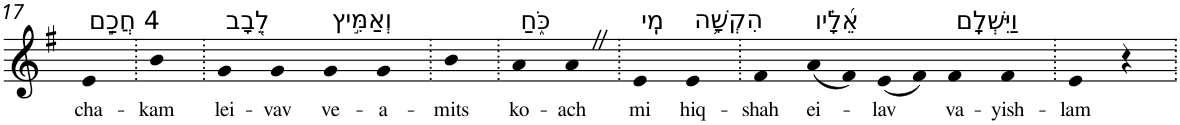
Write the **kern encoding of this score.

**kern	**text
*part1	*part1
*staff1	*staff1
*I"Piano	*
*I'Pno	*
!!LO:PB:g=z
*clefG2	*
*k[f#]	*
*G:	*
=17	=17
!LO:TX:a:t=4 חֲכַ֣ם	!
!	!LO:LY:b
4e	cha-
=18.	=18.
!	!LO:LY:b
4b	-kam
=19.	=19.
!LO:TX:a:t=לֵ֭בָב	!
!	!LO:LY:b
4g	lei-
!	!LO:LY:b
4g	-vav
!LO:TX:a:t=וְאַמִּ֣יץ	!
!	!LO:LY:b
4g	ve-
!	!LO:LY:b
4g	-a-
=20.	=20.
!	!LO:LY:b
4b	-mits
=21.	=21.
!LO:TX:a:t=כֹּ֑חַ	!
!	!LO:LY:b
4a	ko-
!	!LO:LY:b
4aZ	-ach
=22.	=22.
!LO:TX:a:t=מִֽי	!
!	!LO:LY:b
4e	mi
!LO:TX:a:t=הִקְשָׁ֥ה	!
!	!LO:LY:b
4e	hiq-
=23.	=23.
!	!LO:LY:b
4f#	-shah
!LO:TX:a:t=אֵ֝לָ֗יו	!
!	!LO:LY:b
(8a	ei-
8f#)	.
!	!LO:LY:b
(8e	-lav
8f#)	.
!LO:TX:a:t=וַיִּשְׁלָֽם	!
!	!LO:LY:b
4f#	va-
!	!LO:LY:b
4f#	-yish-
=24.	=24.
!	!LO:LY:b
4e	-lam
4r	.
=.	=.
*-	*-
